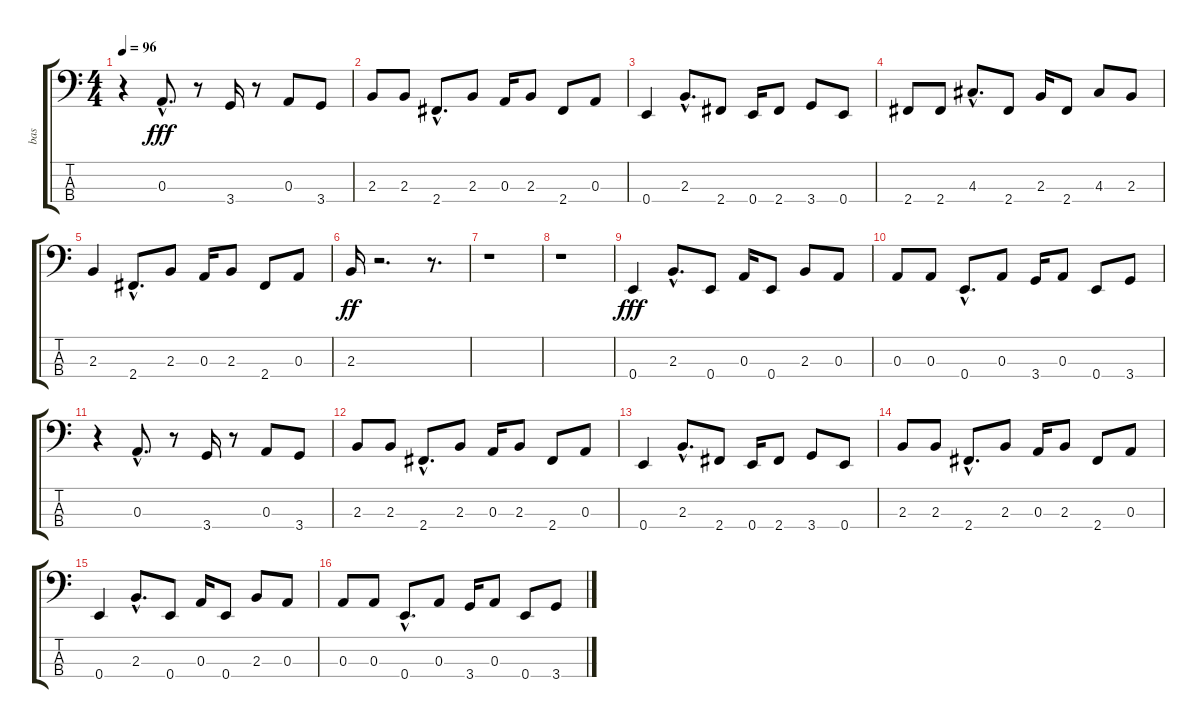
\track ("bas" "bas") {instrument acousticguitarsteel}
\staff {score tabs}
\tuning (G2 D2 A1 E1) {hide}
\ts (4 4)
\tempo 96
\clef f4
\ks c
r.4{dy fff} 0.3{hac}.8{d} r.8 3.4.16 r.8 0.3.8 3.4.8 |
2.3.8 2.3.8 2.4{hac}.8{d} 2.3.8 0.3.16 2.3.8 2.4.8 0.3.8 |
0.4.4 2.3{hac}.8{d} 2.4.8 0.4.16 2.4.8 3.4.8 0.4.8 |
2.4.8 2.4.8 4.3{hac}.8{d} 2.4.8 2.3.16 2.4.8 4.3.8 2.3.8 |
2.3.4 2.4{hac}.8{d} 2.3.8 0.3.16 2.3.8 2.4.8 0.3.8 |
2.3.16{dy ff} r.2{d} r.8{d} |
r.1 |
r.1 |
0.4.4{dy fff} 2.3{hac}.8{d} 0.4.8 0.3.16 0.4.8 2.3.8 0.3.8 |
0.3.8 0.3.8 0.4{hac}.8{d} 0.3.8 3.4.16 0.3.8 0.4.8 3.4.8 |
r.4 0.3{hac}.8{d} r.8 3.4.16 r.8 0.3.8 3.4.8 |
2.3.8 2.3.8 2.4{hac}.8{d} 2.3.8 0.3.16 2.3.8 2.4.8 0.3.8 |
0.4.4 2.3{hac}.8{d} 2.4.8 0.4.16 2.4.8 3.4.8 0.4.8 |
2.3.8 2.3.8 2.4{hac}.8{d} 2.3.8 0.3.16 2.3.8 2.4.8 0.3.8 |
0.4.4 2.3{hac}.8{d} 0.4.8 0.3.16 0.4.8 2.3.8 0.3.8 |
0.3.8 0.3.8 0.4{hac}.8{d} 0.3.8 3.4.16 0.3.8 0.4.8 3.4.8
